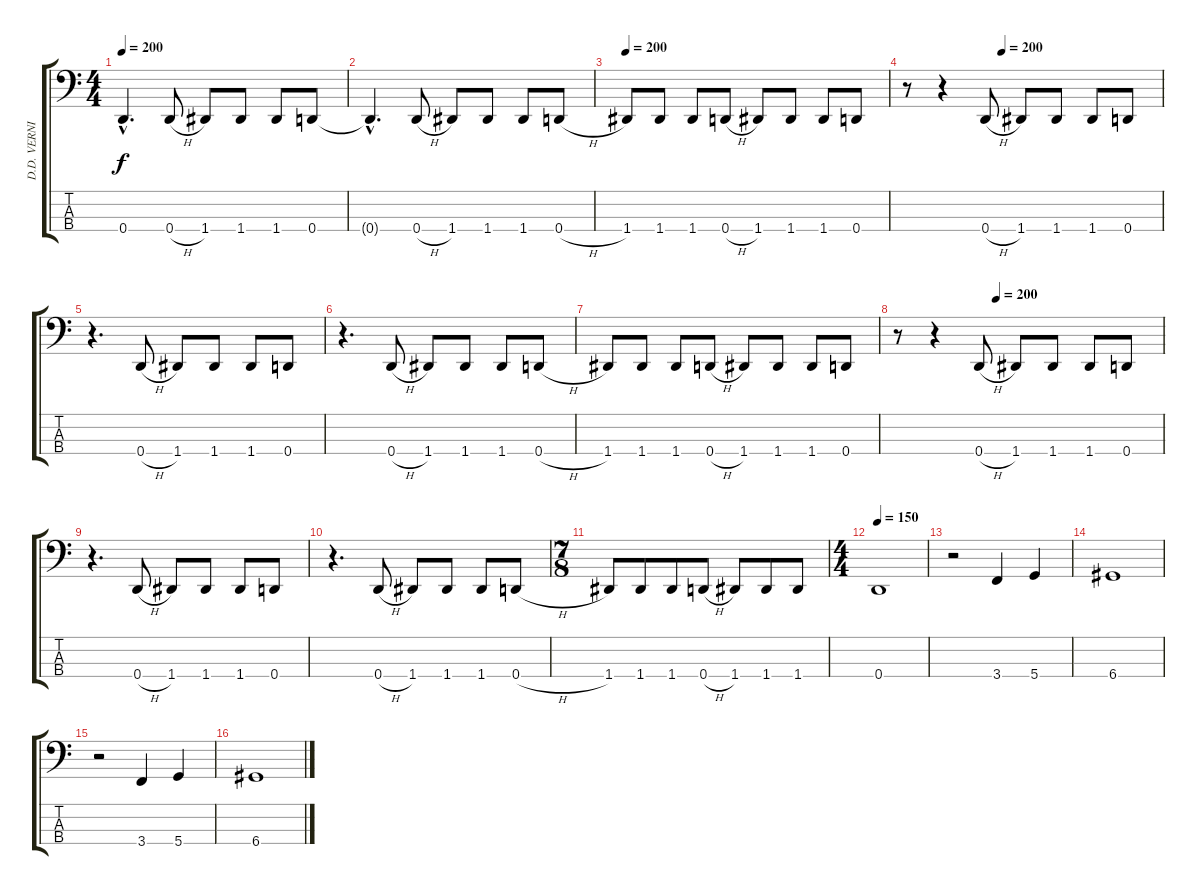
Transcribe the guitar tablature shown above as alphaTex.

\track ("D.D. VERNI - bass" "D.D. VERNI") {instrument slapbass1}
\staff {score tabs}
\tuning (G2 D2 A1 D1) {hide}
\ts (4 4)
\tempo 200
\clef f4
\ks c
0.4{hac t}.4{d dy f} 0.4{h}.8 1.4.8 1.4.8 1.4.8 0.4.8 |
0.4{hac t}.4{d} 0.4{h}.8 1.4.8 1.4.8 1.4.8 0.4{h}.8 |
\tempo 200
1.4.8 1.4.8 1.4.8 0.4{h}.8 1.4.8 1.4.8 1.4.8 0.4.8 |
\tempo (200 0.375)
r.8 r.4 0.4{h}.8 1.4.8 1.4.8 1.4.8 0.4.8 |
r.4{d} 0.4{h}.8 1.4.8 1.4.8 1.4.8 0.4.8 |
r.4{d} 0.4{h}.8 1.4.8 1.4.8 1.4.8 0.4{h}.8 |
1.4.8 1.4.8 1.4.8 0.4{h}.8 1.4.8 1.4.8 1.4.8 0.4.8 |
\tempo (200 0.375)
r.8 r.4 0.4{h}.8 1.4.8 1.4.8 1.4.8 0.4.8 |
r.4{d} 0.4{h}.8 1.4.8 1.4.8 1.4.8 0.4.8 |
r.4{d} 0.4{h}.8 1.4.8 1.4.8 1.4.8 0.4{h}.8 |
\ts (7 8)
1.4.8 1.4.8 1.4.8 0.4{h}.8 1.4.8 1.4.8 1.4.8 |
\ts (4 4)
\tempo 150
0.4.1 |
r.2 3.4.4 5.4.4 |
6.4.1 |
r.2 3.4.4 5.4.4 |
6.4.1
